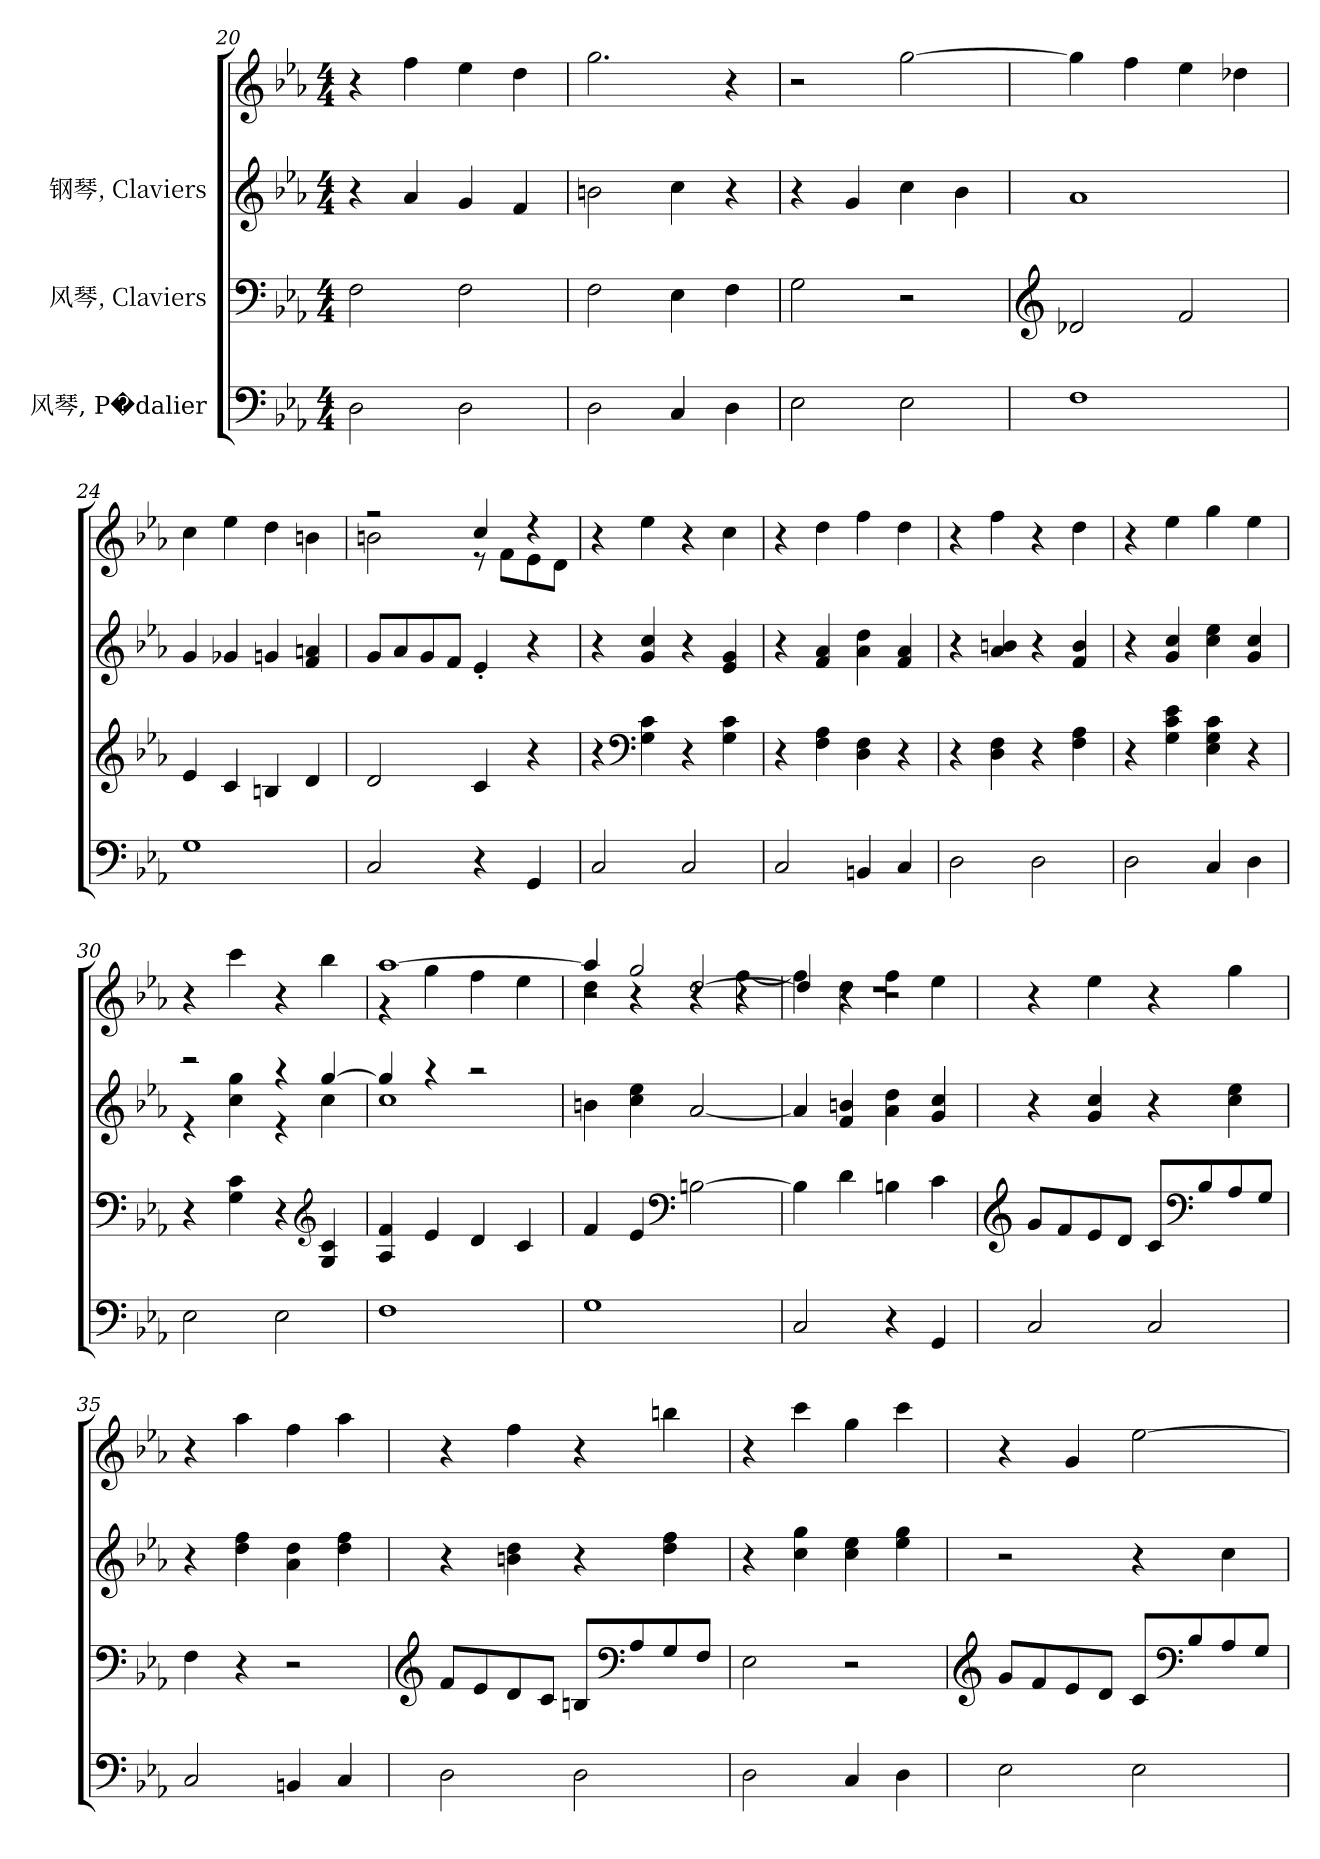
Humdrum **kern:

**kern	**kern	**kern	**kern
*part3	*part2	*part1	*part1
*staff4	*staff3	*staff2	*staff1
*I"风琴, P�dalier	*I"风琴, Claviers	*I"钢琴, Claviers	*
*clefF4	*clefF4	*clefG2	*clefG2
*k[b-e-a-]	*k[b-e-a-]	*k[b-e-a-]	*k[b-e-a-]
*M4/4	*M4/4	*M4/4	*M4/4
=20	=20	=20	=20
2D\	2F\	4r	4r
.	.	4a-/	4ff\
2D\	2F\	4g/	4ee-\
.	.	4f/	4dd\
=21	=21	=21	=21
2D\	2F\	2bn\	2.gg\
4C/	4E-\	4cc\	.
4D\	4F\	4r	4r
=22	=22	=22	=22
2E-\	2G\	4r	2r
.	.	4g/	.
2E-\	2r	4cc\	[2gg\
.	.	4b-\	.
=23	=23	=23	=23
*	*clefG2	*	*
1F	2d-X/	1a-	4gg\]
.	.	.	4ff\
.	2f/	.	4ee-\
.	.	.	4dd-X\
!!LO:PB:g=z
=24	=24	=24	=24
1G	4e-/	4g/	4cc\
.	4c/	4g-X/	4ee-\
.	4Bn/	4gn/	4dd\
.	4d/	4f/ 4an/	4bn\
=25	=25	=25	=25
*	*	*	*^
2C/	2d/	8g/L	2r	2bn\
.	.	8a-/	.	.
.	.	8g/	.	.
.	.	8f/J	.	.
4r	4c/	4e-'/	4cc/	8r
.	.	.	.	8f\L
4GG/	4r	4r	4r	8e-\
.	.	.	.	8d\J
*	*	*	*v	*v
=26	=26	=26	=26
2C/	4r	4r	4r
*	*clefF4	*	*
.	4G\ 4c\	4g/ 4cc/	4ee-\
2C/	4r	4r	4r
.	4G\ 4c\	4e-/ 4g/	4cc\
=27	=27	=27	=27
2C/	4r	4r	4r
.	4F\ 4A-\	4f/ 4a-/	4dd\
4BBn/	4D\ 4F\	4a-\ 4dd\	4ff\
4C/	4r	4f/ 4a-/	4dd\
=28	=28	=28	=28
2D\	4r	4r	4r
.	4D\ 4F\	4a-/ 4bn/	4ff\
2D\	4r	4r	4r
.	4F\ 4A-\	4f/ 4b/	4dd\
=29	=29	=29	=29
2D\	4r	4r	4r
.	4G\ 4c\ 4e-\	4g/ 4cc/	4ee-\
4C/	4E-\ 4G\ 4c\	4cc\ 4ee-\	4gg\
4D\	4r	4g/ 4cc/	4ee-\
!!LO:LB:g=z
=30	=30	=30	=30
*	*	*^	*
2E-\	4r	2r	4r	4r
.	4G\ 4c\	.	4cc\ 4gg\	4ccc\
2E-\	4r	4r	4r	4r
*	*clefG2	*	*	*
.	4G/ 4c/	[4gg/	4cc\	4bb-\
=31	=31	=31	=31	=31
*	*	*	*	*^
1F	4A-/ 4f/	4gg/]	1cc	[1aa-	4r
.	4e-/	4r	.	.	4gg\
.	4d/	2r	.	.	4ff\
.	4c/	.	.	.	4ee-\
*	*	*v	*v	*	*
=32	=32	=32	=32	=32
*	*	*	*	*^
1G	4f/	4bn\	4aa-/]	4dd\	2r
.	4e-/	4cc\ 4ee-\	2gg/	4r	.
*	*clefF4	*	*	*	*
.	[2Bn\	[2a-/	.	4r	[2dd/
.	.	.	4r	[4ff\	.
=33	=33	=33	=33	=33	=33
2C/	4B\]	4a-/]	1r	4ff\]	4dd/]
.	4d\	4f/ 4bn/	.	4dd\	4r
4r	4Bn\	4a-\ 4dd\	.	4ff\	2r
4GG/	4c\	4g/ 4cc/	.	4ee-\	.
*	*	*	*v	*v	*v
=34	=34	=34	=34
*	*clefG2	*	*
2C/	8g/L	4r	4r
.	8f/	.	.
.	8e-/	4g/ 4cc/	4ee-\
.	8d/J	.	.
2C/	8c/L	4r	4r
*	*clefF4	*	*
.	8B-/	.	.
.	8A-/	4cc\ 4ee-\	4gg\
.	8G/J	.	.
!!LO:LB:g=z
=35	=35	=35	=35
2C/	4F\	4r	4r
.	4r	4dd\ 4ff\	4aa-\
4BBn/	2r	4a-\ 4dd\	4ff\
4C/	.	4dd\ 4ff\	4aa-\
=36	=36	=36	=36
*	*clefG2	*	*
2D\	8f/L	4r	4r
.	8e-/	.	.
.	8d/	4bn\ 4dd\	4ff\
.	8c/J	.	.
2D\	8Bn/L	4r	4r
*	*clefF4	*	*
.	8A-/	.	.
.	8G/	4dd\ 4ff\	4bbn\
.	8F/J	.	.
=37	=37	=37	=37
2D\	2E-\	4r	4r
.	.	4cc\ 4gg\	4ccc\
4C/	2r	4cc\ 4ee-\	4gg\
4D\	.	4ee-\ 4gg\	4ccc\
=38	=38	=38	=38
*	*clefG2	*	*
2E-\	8g/L	2r	4r
.	8f/	.	.
.	8e-/	.	4g/
.	8d/J	.	.
2E-\	8c/L	4r	[2ee-\
*	*clefF4	*	*
.	8B-/	.	.
.	8A-/	4cc\	.
.	8G/J	.	.
=	=	=	=
*-	*-	*-	*-
